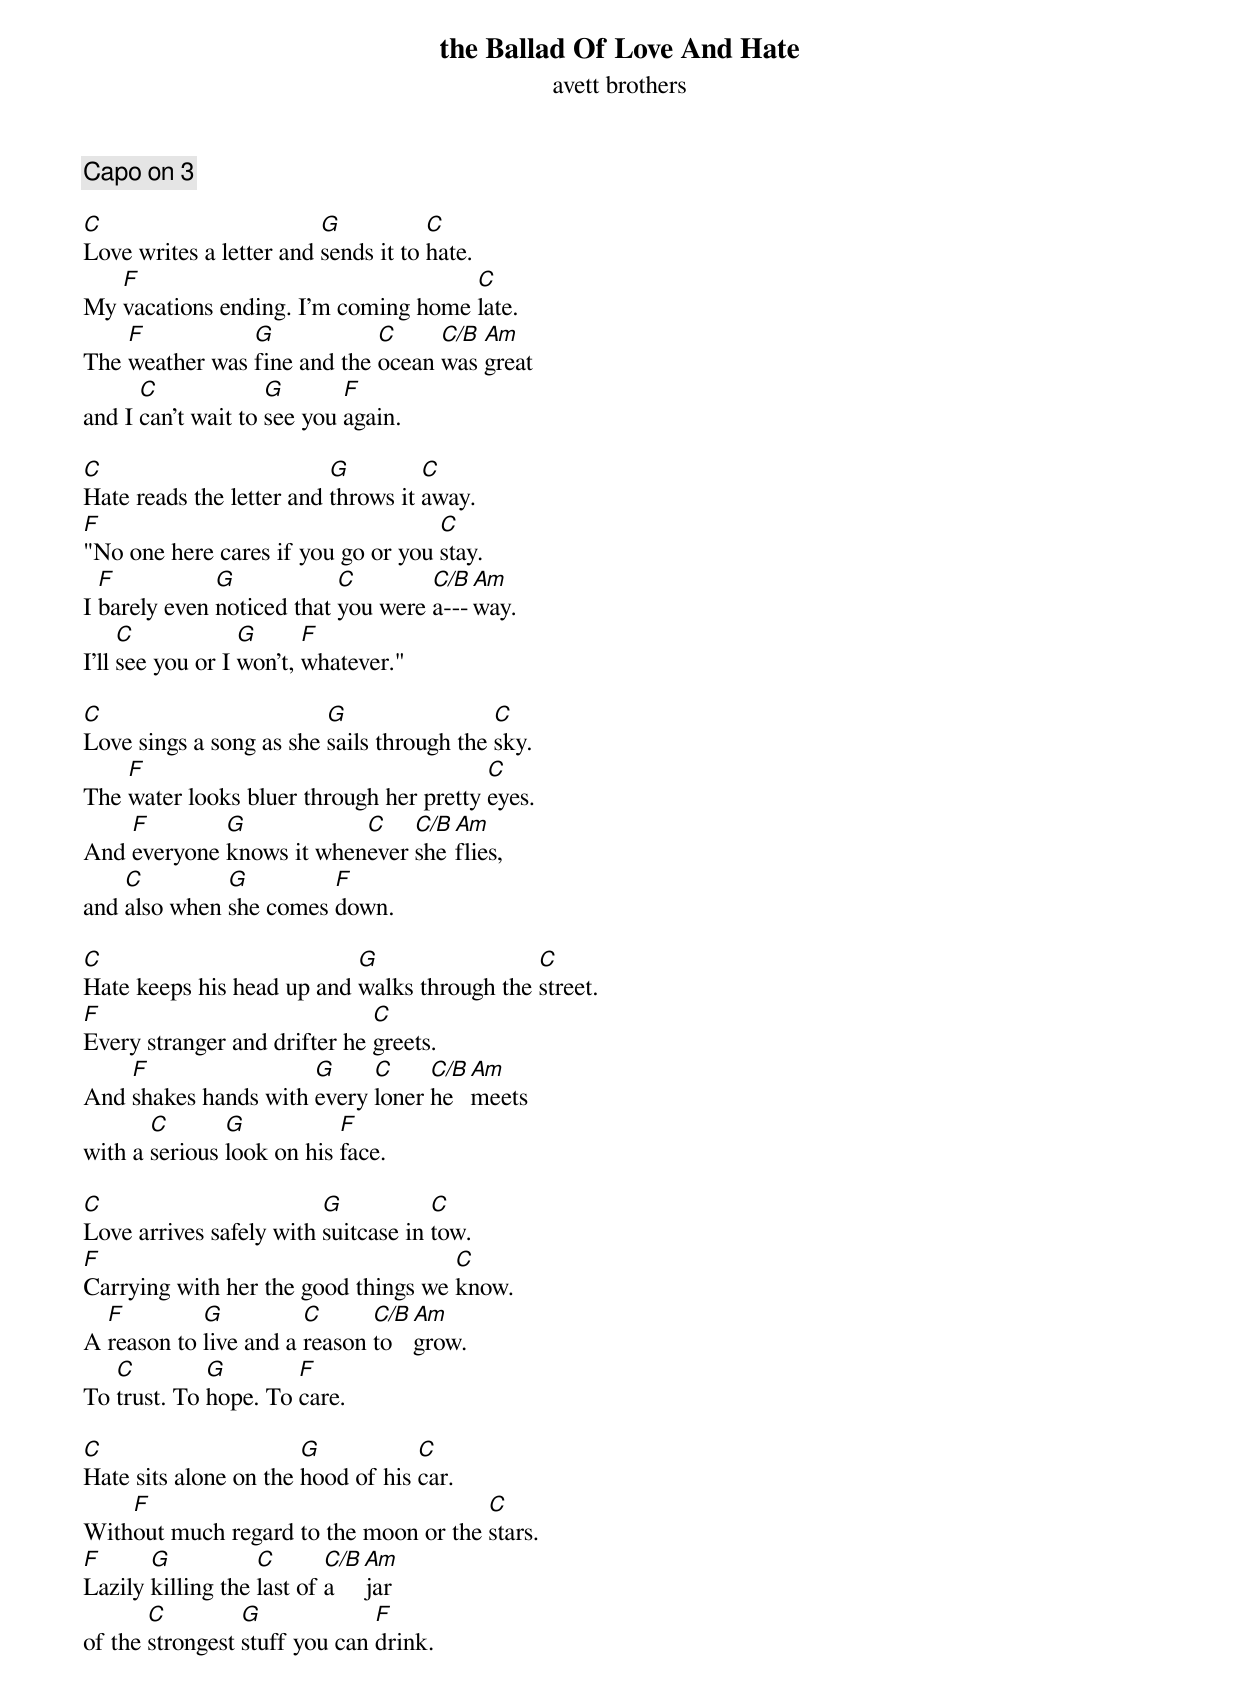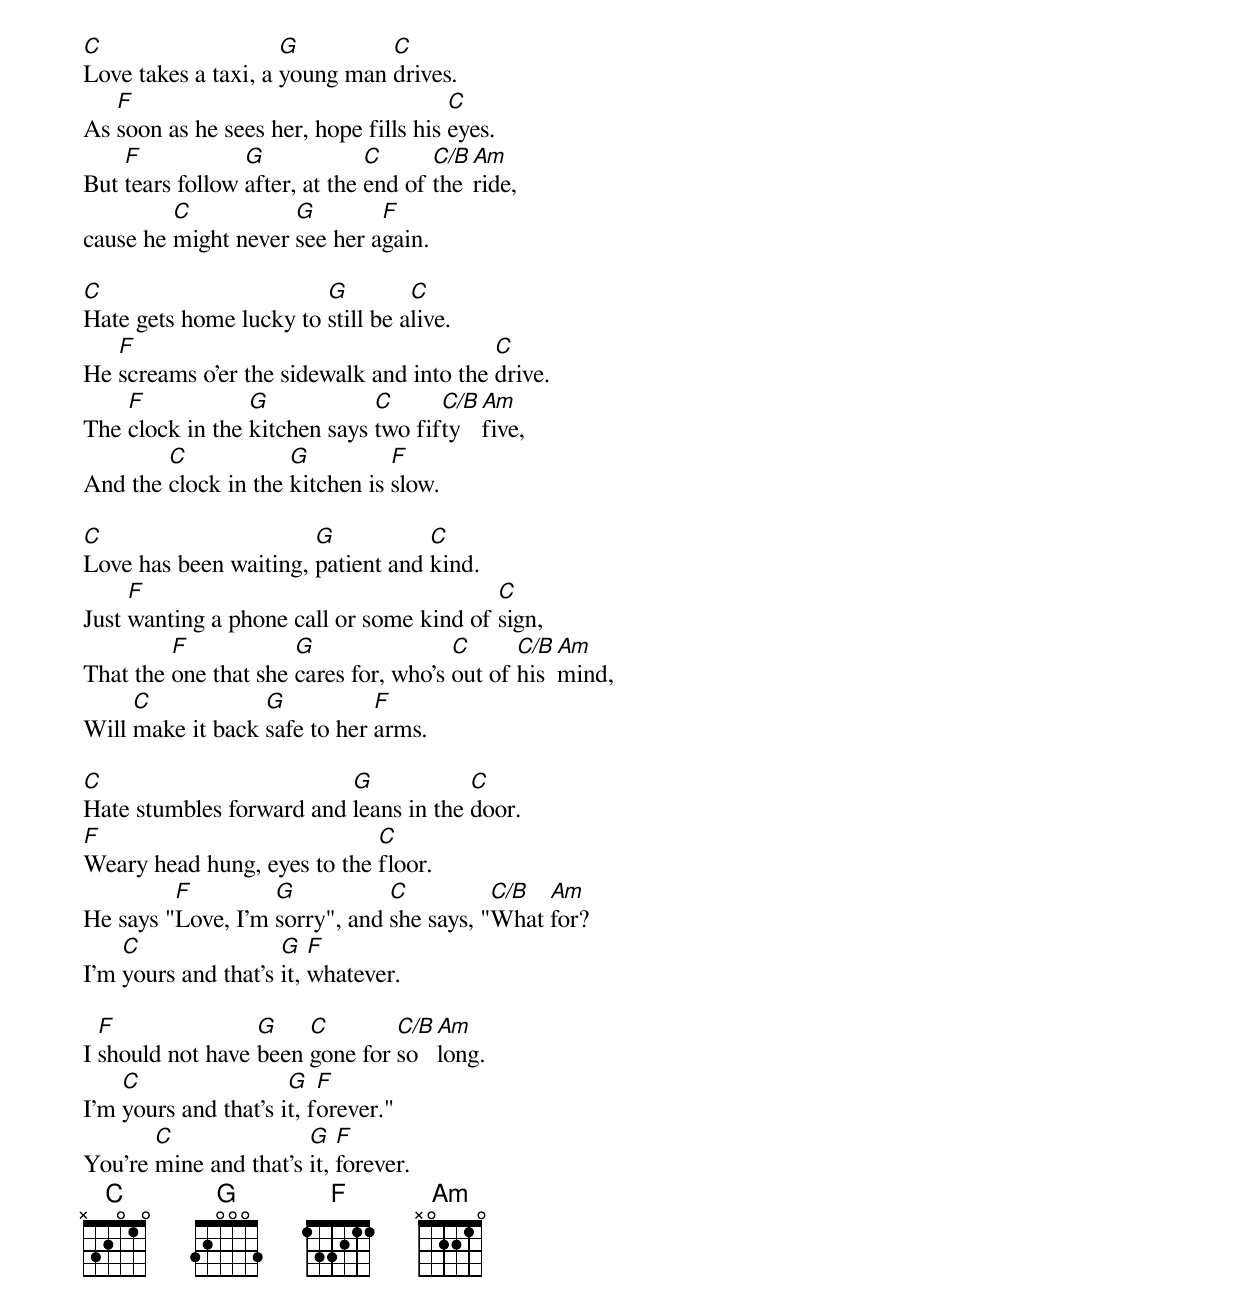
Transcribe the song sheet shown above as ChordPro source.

{title: the Ballad Of Love And Hate}
{subtitle: avett brothers}
{c:Capo on 3}

[C]Love writes a letter and [G]sends it to [C]hate.
My [F]vacations ending. I'm coming home [C]late.
The [F]weather was [G]fine and the [C]ocean [C/B]was [Am]great
and I [C]can't wait to [G]see you [F]again.

[C]Hate reads the letter and [G]throws it [C]away.
[F]"No one here cares if you go or you [C]stay.
I [F]barely even [G]noticed that [C]you were [C/B]a---[Am]way.
I'll [C]see you or I [G]won't, [F]whatever."

[C]Love sings a song as she [G]sails through the [C]sky.
The [F]water looks bluer through her pretty [C]eyes.
And [F]everyone [G]knows it when[C]ever [C/B]she [Am]flies,
and [C]also when [G]she comes [F]down.

[C]Hate keeps his head up and [G]walks through the [C]street.
[F]Every stranger and drifter he [C]greets.
And [F]shakes hands with [G]every [C]loner [C/B]he  [Am]meets
with a [C]serious [G]look on his [F]face.

[C]Love arrives safely with [G]suitcase in [C]tow.
[F]Carrying with her the good things we [C]know.
A [F]reason to [G]live and a [C]reason [C/B]to  [Am]grow.
To [C]trust. To [G]hope. To [F]care.

[C]Hate sits alone on the [G]hood of his [C]car.
With[F]out much regard to the moon or the [C]stars.
[F]Lazily [G]killing the [C]last of [C/B]a   [Am]jar
of the [C]strongest [G]stuff you can [F]drink.

[C]Love takes a taxi, a [G]young man [C]drives.
As [F]soon as he sees her, hope fills his [C]eyes.
But [F]tears follow [G]after, at the [C]end of [C/B]the [Am]ride,
cause he [C]might never [G]see her a[F]gain.

[C]Hate gets home lucky to [G]still be a[C]live.
He [F]screams o'er the sidewalk and into the [C]drive.
The [F]clock in the [G]kitchen says [C]two fif[C/B]ty  [Am]five,
And the [C]clock in the [G]kitchen is [F]slow.

[C]Love has been waiting, [G]patient and [C]kind.
Just [F]wanting a phone call or some kind of [C]sign,
That the [F]one that she [G]cares for, who's [C]out of [C/B]his [Am]mind,
Will [C]make it back [G]safe to her [F]arms.

[C]Hate stumbles forward and [G]leans in the [C]door.
[F]Weary head hung, eyes to the [C]floor.
He says "[F]Love, I'm [G]sorry", and [C]she says, "[C/B]What [Am]for?
I'm [C]yours and that's [G]it, [F]whatever.

I [F]should not have [G]been [C]gone for [C/B]so   [Am]long.
I'm [C]yours and that's i[G]t, f[F]orever."
You're [C]mine and that's [G]it, [F]forever.
